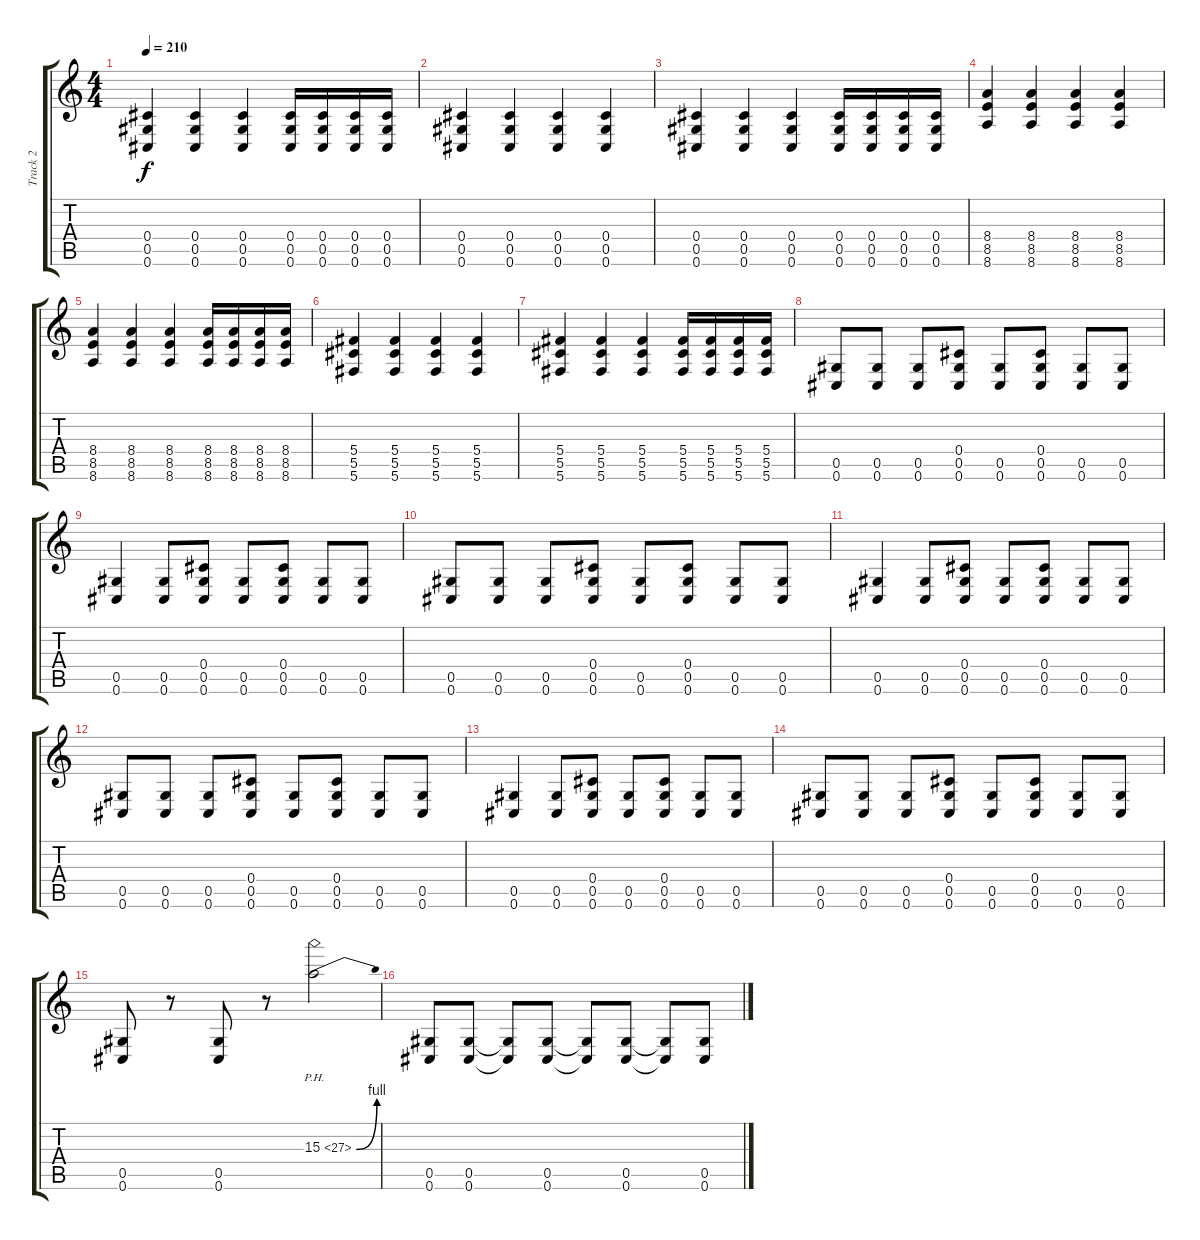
\track ("Track 2" "Track 2") {instrument distortionguitar}
\staff {score tabs}
\tuning (Eb4 Bb3 Gb3 Db3 Ab2 Db2) {hide}
\ts (4 4)
\tempo 210
\clef g2
\ks c
(0.4 0.5 0.6).4{dy f} (0.4 0.5 0.6).4 (0.4 0.5 0.6).4 (0.4 0.5 0.6).16 (0.4 0.5 0.6).16 (0.4 0.5 0.6).16 (0.4 0.5 0.6).16 |
(0.4 0.5 0.6).4 (0.4 0.5 0.6).4 (0.4 0.5 0.6).4 (0.4 0.5 0.6).4 |
(0.4 0.5 0.6).4 (0.4 0.5 0.6).4 (0.4 0.5 0.6).4 (0.4 0.5 0.6).16 (0.4 0.5 0.6).16 (0.4 0.5 0.6).16 (0.4 0.5 0.6).16 |
(8.4 8.5 8.6).4 (8.4 8.5 8.6).4 (8.4 8.5 8.6).4 (8.4 8.5 8.6).4 |
(8.4 8.5 8.6).4 (8.4 8.5 8.6).4 (8.4 8.5 8.6).4 (8.4 8.5 8.6).16 (8.4 8.5 8.6).16 (8.4 8.5 8.6).16 (8.4 8.5 8.6).16 |
(5.4 5.5 5.6).4 (5.4 5.5 5.6).4 (5.4 5.5 5.6).4 (5.4 5.5 5.6).4 |
(5.4 5.5 5.6).4 (5.4 5.5 5.6).4 (5.4 5.5 5.6).4 (5.4 5.5 5.6).16 (5.4 5.5 5.6).16 (5.4 5.5 5.6).16 (5.4 5.5 5.6).16 |
(0.5 0.6).8 (0.5 0.6).8 (0.5 0.6).8 (0.4 0.5 0.6).8 (0.5 0.6).8 (0.4 0.5 0.6).8 (0.5 0.6).8 (0.5 0.6).8 |
(0.5 0.6).4 (0.5 0.6).8 (0.4 0.5 0.6).8 (0.5 0.6).8 (0.4 0.5 0.6).8 (0.5 0.6).8 (0.5 0.6).8 |
(0.5 0.6).8 (0.5 0.6).8 (0.5 0.6).8 (0.4 0.5 0.6).8 (0.5 0.6).8 (0.4 0.5 0.6).8 (0.5 0.6).8 (0.5 0.6).8 |
(0.5 0.6).4 (0.5 0.6).8 (0.4 0.5 0.6).8 (0.5 0.6).8 (0.4 0.5 0.6).8 (0.5 0.6).8 (0.5 0.6).8 |
(0.5 0.6).8 (0.5 0.6).8 (0.5 0.6).8 (0.4 0.5 0.6).8 (0.5 0.6).8 (0.4 0.5 0.6).8 (0.5 0.6).8 (0.5 0.6).8 |
(0.5 0.6).4 (0.5 0.6).8 (0.4 0.5 0.6).8 (0.5 0.6).8 (0.4 0.5 0.6).8 (0.5 0.6).8 (0.5 0.6).8 |
(0.5 0.6).8 (0.5 0.6).8 (0.5 0.6).8 (0.4 0.5 0.6).8 (0.5 0.6).8 (0.4 0.5 0.6).8 (0.5 0.6).8 (0.5 0.6).8 |
(0.5 0.6).8 r.8 (0.5 0.6).8 r.8 15.3{be (bend 0 0 60 4) ph 12}.2 |
(0.5 0.6).8 (0.5 0.6).8 (0.5{t} 0.6{t}).8 (0.5 0.6).8 (0.5{t} 0.6{t}).8 (0.5 0.6).8 (0.5{t} 0.6{t}).8 (0.5 0.6).8
